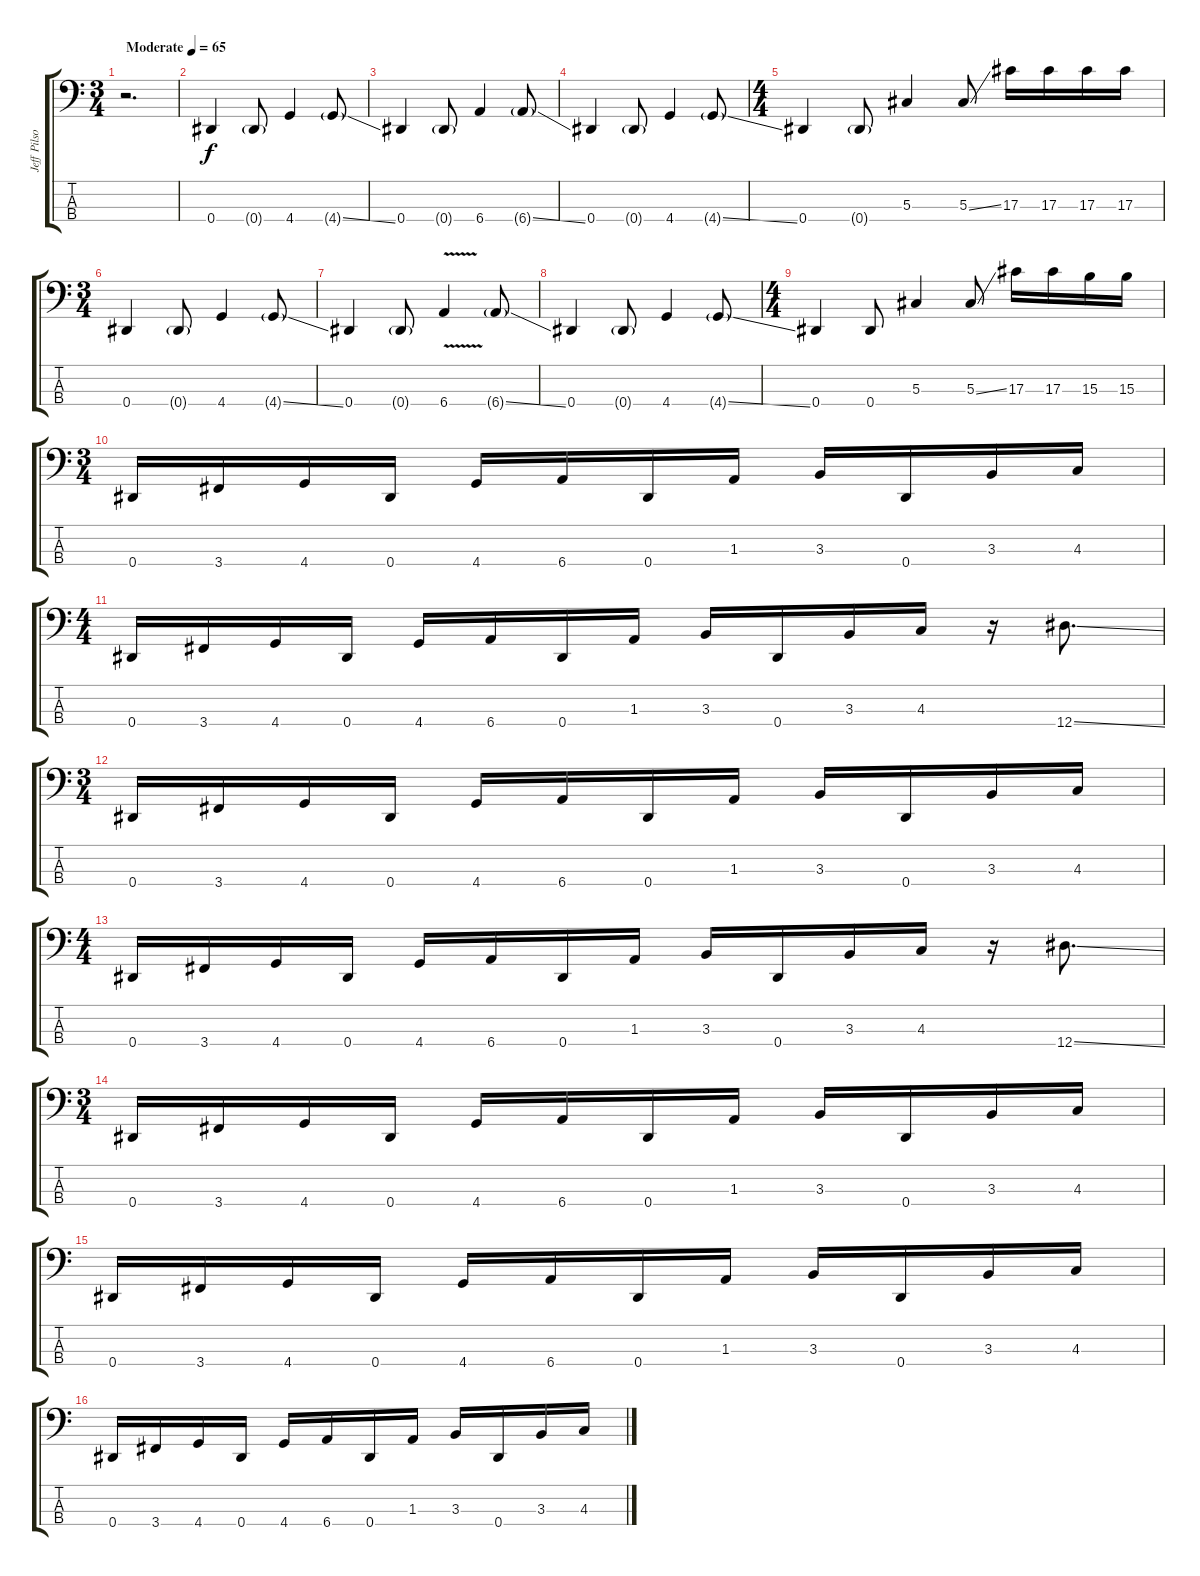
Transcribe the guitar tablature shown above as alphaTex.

\track ("Jeff Pilson" "Jeff Pilso") {instrument electricbasspick}
\staff {score tabs}
\tuning (Gb2 Db2 Ab1 Eb1) {hide}
\ts (3 4)
\tempo (65 "Moderate")
\clef f4
\ks c
r.2{d dy f instrument electricbasspick} |
0.4.4 0.4{g}.8 4.4.4 4.4{ss g}.8 |
0.4.4 0.4{g}.8 6.4.4 6.4{ss g}.8 |
0.4.4 0.4{g}.8 4.4.4 4.4{ss g}.8 |
\ts (4 4)
0.4.4 0.4{g}.8 5.3.4 5.3{ss}.8 17.3.16 17.3.16 17.3.16 17.3.16 |
\ts (3 4)
0.4.4 0.4{g}.8 4.4.4 4.4{ss g}.8 |
0.4.4 0.4{g}.8 6.4{v}.4 6.4{ss g}.8 |
0.4.4 0.4{g}.8 4.4.4 4.4{ss g}.8 |
\ts (4 4)
0.4.4 0.4.8 5.3.4 5.3{ss}.8 17.3.16 17.3.16 15.3.16 15.3.16 |
\ts (3 4)
0.4.16 3.4.16 4.4.16 0.4.16 4.4.16 6.4.16 0.4.16 1.3.16 3.3.16 0.4.16 3.3.16 4.3.16 |
\ts (4 4)
0.4.16 3.4.16 4.4.16 0.4.16 4.4.16 6.4.16 0.4.16 1.3.16 3.3.16 0.4.16 3.3.16 4.3.16 r.16 12.4{ss}.8{d} |
\ts (3 4)
0.4.16 3.4.16 4.4.16 0.4.16 4.4.16 6.4.16 0.4.16 1.3.16 3.3.16 0.4.16 3.3.16 4.3.16 |
\ts (4 4)
0.4.16 3.4.16 4.4.16 0.4.16 4.4.16 6.4.16 0.4.16 1.3.16 3.3.16 0.4.16 3.3.16 4.3.16 r.16 12.4{ss}.8{d} |
\ts (3 4)
0.4.16 3.4.16 4.4.16 0.4.16 4.4.16 6.4.16 0.4.16 1.3.16 3.3.16 0.4.16 3.3.16 4.3.16 |
0.4.16 3.4.16 4.4.16 0.4.16 4.4.16 6.4.16 0.4.16 1.3.16 3.3.16 0.4.16 3.3.16 4.3.16 |
0.4.16 3.4.16 4.4.16 0.4.16 4.4.16 6.4.16 0.4.16 1.3.16 3.3.16 0.4.16 3.3.16 4.3.16
